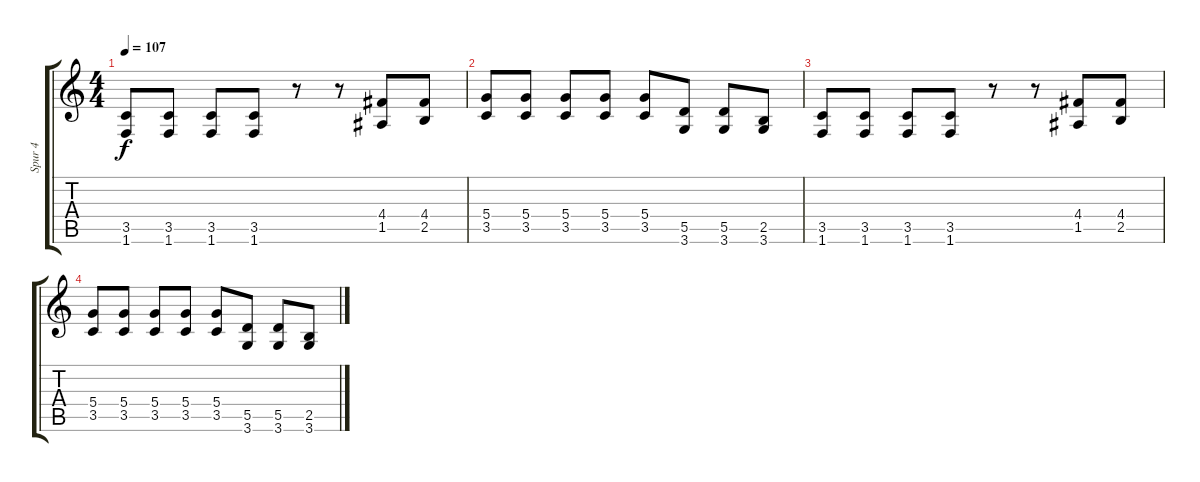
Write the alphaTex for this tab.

\track ("Spur 4" "Spur 4") {instrument distortionguitar}
\staff {score tabs}
\tuning (E4 B3 G3 D3 A2 E2) {hide}
\ts (4 4)
\tempo 107
\clef g2
\ks c
(3.5 1.6).8{dy f} (3.5 1.6).8 (3.5 1.6).8 (3.5 1.6).8 r.8 r.8 (4.4 1.5).8 (4.4 2.5).8 |
(5.4 3.5).8 (5.4 3.5).8 (5.4 3.5).8 (5.4 3.5).8 (5.4 3.5).8 (5.5 3.6).8 (5.5 3.6).8 (2.5 3.6).8 |
(3.5 1.6).8 (3.5 1.6).8 (3.5 1.6).8 (3.5 1.6).8 r.8 r.8 (4.4 1.5).8 (4.4 2.5).8 |
(5.4 3.5).8 (5.4 3.5).8 (5.4 3.5).8 (5.4 3.5).8 (5.4 3.5).8 (5.5 3.6).8 (5.5 3.6).8 (2.5 3.6).8
